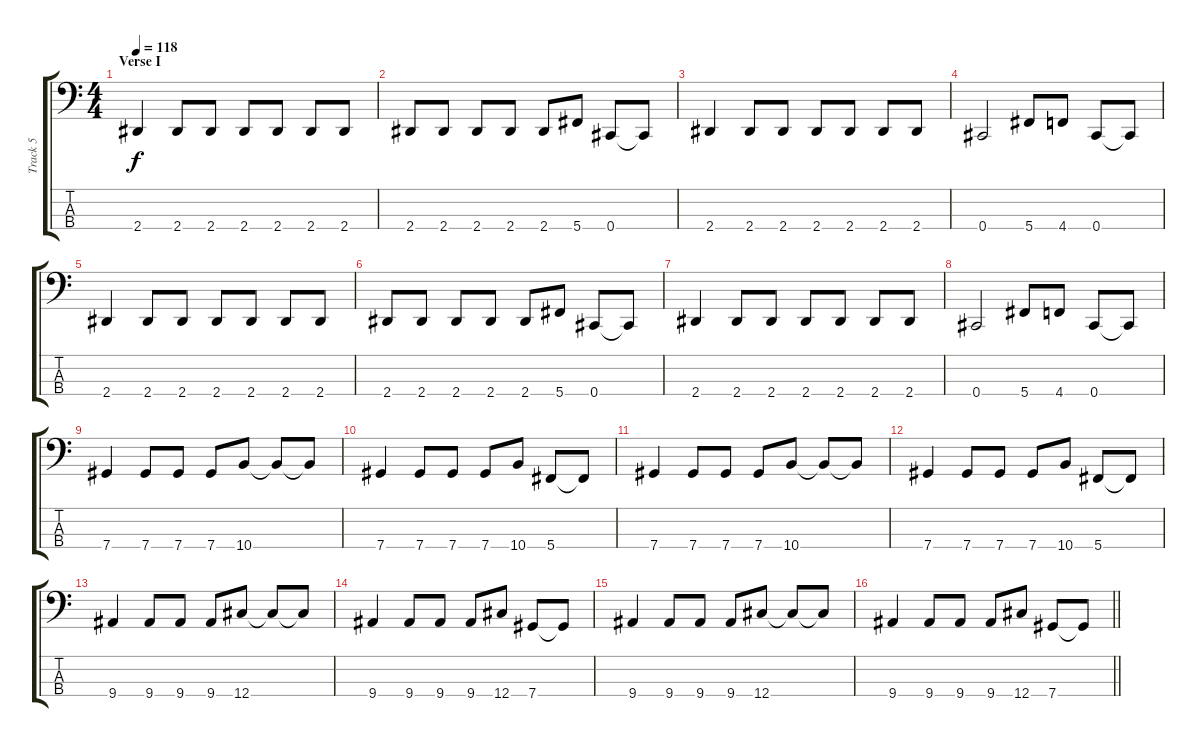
\track ("Track 5" "Track 5") {instrument electricbassfinger}
\staff {score tabs}
\tuning (Gb2 Db2 Ab1 Db1) {hide}
\ts (4 4)
\section ("" "Verse I")
\tempo 118
\clef f4
\ks c
2.4.4{dy f} 2.4.8 2.4.8 2.4.8 2.4.8 2.4.8 2.4.8 |
2.4.8 2.4.8 2.4.8 2.4.8 2.4.8 5.4.8 0.4.8 0.4{t}.8 |
2.4.4 2.4.8 2.4.8 2.4.8 2.4.8 2.4.8 2.4.8 |
0.4.2 5.4.8 4.4.8 0.4.8 0.4{t}.8 |
2.4.4 2.4.8 2.4.8 2.4.8 2.4.8 2.4.8 2.4.8 |
2.4.8 2.4.8 2.4.8 2.4.8 2.4.8 5.4.8 0.4.8 0.4{t}.8 |
2.4.4 2.4.8 2.4.8 2.4.8 2.4.8 2.4.8 2.4.8 |
0.4.2 5.4.8 4.4.8 0.4.8 0.4{t}.8 |
7.4.4 7.4.8 7.4.8 7.4.8 10.4.8 10.4{t}.8 10.4{t}.8 |
7.4.4 7.4.8 7.4.8 7.4.8 10.4.8 5.4.8 5.4{t}.8 |
7.4.4 7.4.8 7.4.8 7.4.8 10.4.8 10.4{t}.8 10.4{t}.8 |
7.4.4 7.4.8 7.4.8 7.4.8 10.4.8 5.4.8 5.4{t}.8 |
9.4.4 9.4.8 9.4.8 9.4.8 12.4.8 12.4{t}.8 12.4{t}.8 |
9.4.4 9.4.8 9.4.8 9.4.8 12.4.8 7.4.8 7.4{t}.8 |
9.4.4 9.4.8 9.4.8 9.4.8 12.4.8 12.4{t}.8 12.4{t}.8 |
\barLineRight lightlight
9.4.4 9.4.8 9.4.8 9.4.8 12.4.8 7.4.8 7.4{t}.8
